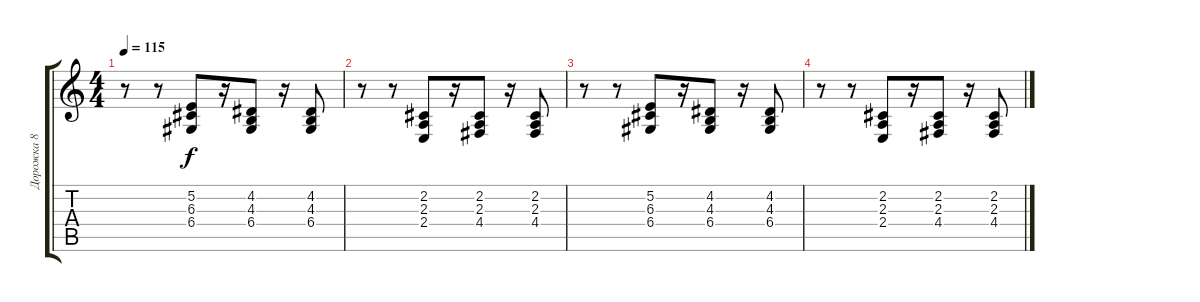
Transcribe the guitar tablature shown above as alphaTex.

\track ("Дорожка 8" "Дорожка 8") {instrument electricgrandpiano}
\staff {score tabs}
\tuning (E4 B3 G3 D3 A2 E2) {hide}
\ts (4 4)
\tempo 115
\clef g2
\ks c
r.8{dy f} r.8 (5.2 6.3 6.4).8 r.16 (4.2 4.3 6.4).8 r.16 (4.2 4.3 6.4).8 |
r.8 r.8 (2.2 2.3 2.4).8 r.16 (2.2 2.3 4.4).8 r.16 (2.2 2.3 4.4).8 |
r.8 r.8 (5.2 6.3 6.4).8 r.16 (4.2 4.3 6.4).8 r.16 (4.2 4.3 6.4).8 |
r.8 r.8 (2.2 2.3 2.4).8 r.16 (2.2 2.3 4.4).8 r.16 (2.2 2.3 4.4).8
